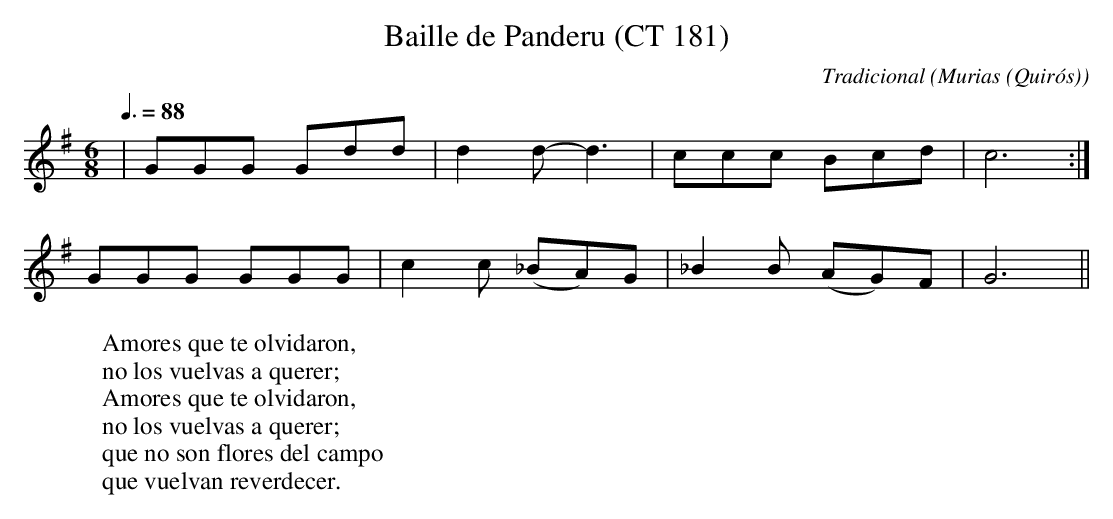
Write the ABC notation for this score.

X:1
T:Baille de Panderu (CT 181)
C:Tradicional
O:Murias (Quirós)
M:6/8
L:1/8
Q:3/8=88
K:G
|GGG Gdd|d2 d-d3|ccc Bcd|c6 :|
GGG GGG|c2 c (_BA)G|_B2 B (AG)F|G6||
W:Amores que te olvidaron,
W:no los vuelvas a querer;
W:Amores que te olvidaron,
W:no los vuelvas a querer;
W:que no son flores del campo
W:que vuelvan reverdecer.
W:
